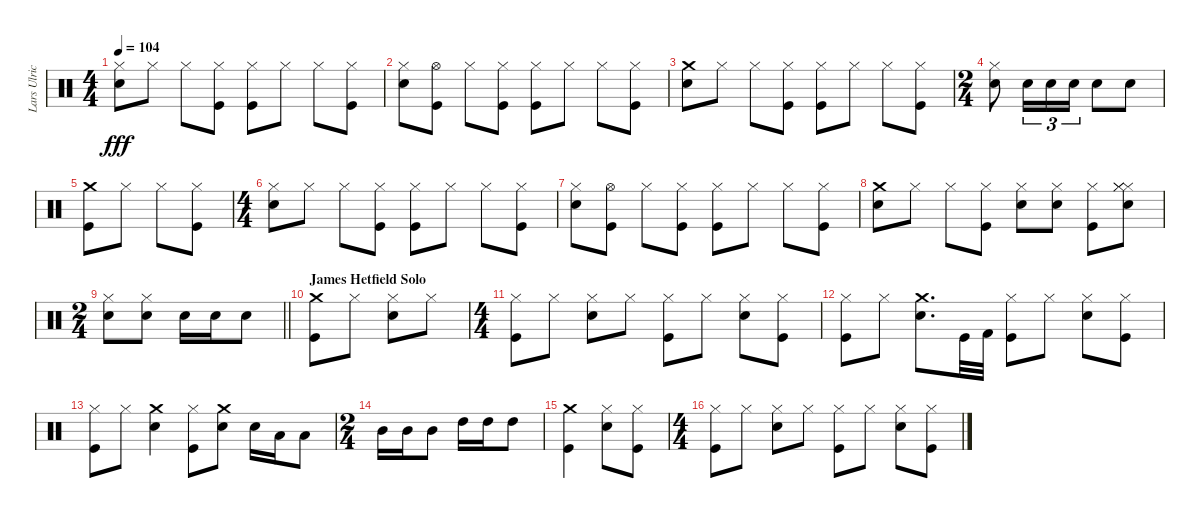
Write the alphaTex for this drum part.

\track ("Lars Ulrich" "Lars Ulric") {instrument percussion}
\staff {score}
\articulation defaults
\ts (4 4)
\tempo 104
\clef neutral
\ks c
("Snare (hit) 2" "Hi-Hat (closed)").8{dy fff} "Hi-Hat (closed)".8 "Hi-Hat (closed)".8 ("Hi-Hat (closed)" "Kick (hit)").8 ("Hi-Hat (closed)" "Kick (hit)").8 "Hi-Hat (closed)".8 "Hi-Hat (closed)".8 ("Kick (hit)" "Hi-Hat (closed)").8 |
("Snare (hit) 2" "Hi-Hat (closed)").8 ("Kick (hit)" "Hi-Hat (open)").8 "Hi-Hat (closed)".8 ("Kick (hit)" "Hi-Hat (closed)").8 ("Hi-Hat (closed)" "Kick (hit)").8 "Hi-Hat (closed)".8 "Hi-Hat (closed)".8 ("Kick (hit)" "Hi-Hat (closed)").8 |
("Snare (hit) 2" "Crash medium (hit)").8 "Hi-Hat (closed)".8 "Hi-Hat (closed)".8 ("Kick (hit)" "Hi-Hat (closed)").8 ("Kick (hit)" "Hi-Hat (closed)").8 "Hi-Hat (closed)".8 "Hi-Hat (closed)".8 ("Kick (hit)" "Hi-Hat (closed)").8 |
\ts (2 4)
("Snare (hit) 2" "Hi-Hat (closed)").8 "Snare (hit) 2".16{tu (3 2)} "Snare (hit) 2".16{tu (3 2)} "Snare (hit) 2".16{tu (3 2)} "Snare (hit) 2".8 "Snare (hit) 2".8 |
("Crash medium (hit)" "Kick (hit)").8 "Hi-Hat (closed)".8 "Hi-Hat (closed)".8 ("Kick (hit)" "Hi-Hat (closed)").8 |
\ts (4 4)
("Snare (hit) 2" "Hi-Hat (closed)").8 "Hi-Hat (closed)".8 "Hi-Hat (closed)".8 ("Kick (hit)" "Hi-Hat (closed)").8 ("Hi-Hat (closed)" "Kick (hit)").8 "Hi-Hat (closed)".8 "Hi-Hat (closed)".8 ("Kick (hit)" "Hi-Hat (closed)").8 |
("Snare (hit) 2" "Hi-Hat (closed)").8 ("Kick (hit)" "Hi-Hat (open)").8 "Hi-Hat (closed)".8 ("Kick (hit)" "Hi-Hat (closed)").8 ("Hi-Hat (closed)" "Kick (hit)").8 "Hi-Hat (closed)".8 "Hi-Hat (closed)".8 ("Kick (hit)" "Hi-Hat (closed)").8 |
("Snare (hit) 2" "Crash medium (hit)").8 "Hi-Hat (closed)".8 "Hi-Hat (closed)".8 ("Kick (hit)" "Hi-Hat (closed)").8 ("Snare (hit) 2" "Hi-Hat (closed)").8 ("Snare (hit) 2" "Hi-Hat (closed)").8 ("Hi-Hat (closed)" "Kick (hit)").8 ("Hi-Hat (closed)" "Snare (hit) 2" "Hi-Hat (closed)" "Hi-Hat (closed)").8 |
\ts (2 4)
\barLineRight lightlight
("Snare (hit) 2" "Hi-Hat (closed)").8 ("Snare (hit) 2" "Hi-Hat (closed)").8 "Snare (hit) 2".16 "Snare (hit) 2".16 "Snare (hit) 2".8 |
\section ("" "James Hetfield Solo")
("Kick (hit)" "Crash medium (hit)").8 "Hi-Hat (closed)".8 ("Snare (hit) 2" "Hi-Hat (closed)").8 "Hi-Hat (closed)".8 |
\ts (4 4)
("Kick (hit)" "Hi-Hat (closed)").8 "Hi-Hat (closed)".8 ("Snare (hit) 2" "Hi-Hat (closed)").8 "Hi-Hat (closed)".8 ("Hi-Hat (closed)" "Kick (hit)").8 "Hi-Hat (closed)".8 ("Snare (hit) 2" "Hi-Hat (closed)").8 ("Kick (hit)" "Hi-Hat (closed)").8 |
("Hi-Hat (closed)" "Kick (hit)").8 "Hi-Hat (closed)".8 ("Snare (hit) 2" "Crash medium (hit)").8{d} "Kick (hit)".32 "Kick (hit) 2".32 ("Hi-Hat (closed)" "Kick (hit)").8 "Hi-Hat (closed)".8 ("Snare (hit) 2" "Hi-Hat (closed)").8 ("Kick (hit)" "Hi-Hat (closed)").8 |
("Kick (hit)" "Hi-Hat (closed)").8 "Hi-Hat (closed)".8 ("Snare (hit) 2" "Crash medium (hit)").4 ("Kick (hit)" "Hi-Hat (closed)").8 ("Crash medium (hit)" "Snare (hit) 2").8 "Snare (hit) 2".16 "Low Tom (hit)".16 "Low Tom (hit)".8 |
\ts (2 4)
"Mid Tom (hit)".16 "Mid Tom (hit)".16 "Mid Tom (hit)".8 "High Tom (hit)".16 "High Tom (hit)".16 "High Tom (hit)".8 |
("Kick (hit)" "Crash medium (hit)").4 ("Snare (hit) 2" "Hi-Hat (closed)").8 ("Hi-Hat (closed)" "Kick (hit)").8 |
\ts (4 4)
("Kick (hit)" "Hi-Hat (closed)").8 "Hi-Hat (closed)".8 ("Snare (hit) 2" "Hi-Hat (closed)").8 "Hi-Hat (closed)".8 ("Kick (hit)" "Hi-Hat (closed)").8 "Hi-Hat (closed)".8 ("Hi-Hat (closed)" "Snare (hit) 2").8 ("Kick (hit)" "Hi-Hat (closed)").8
